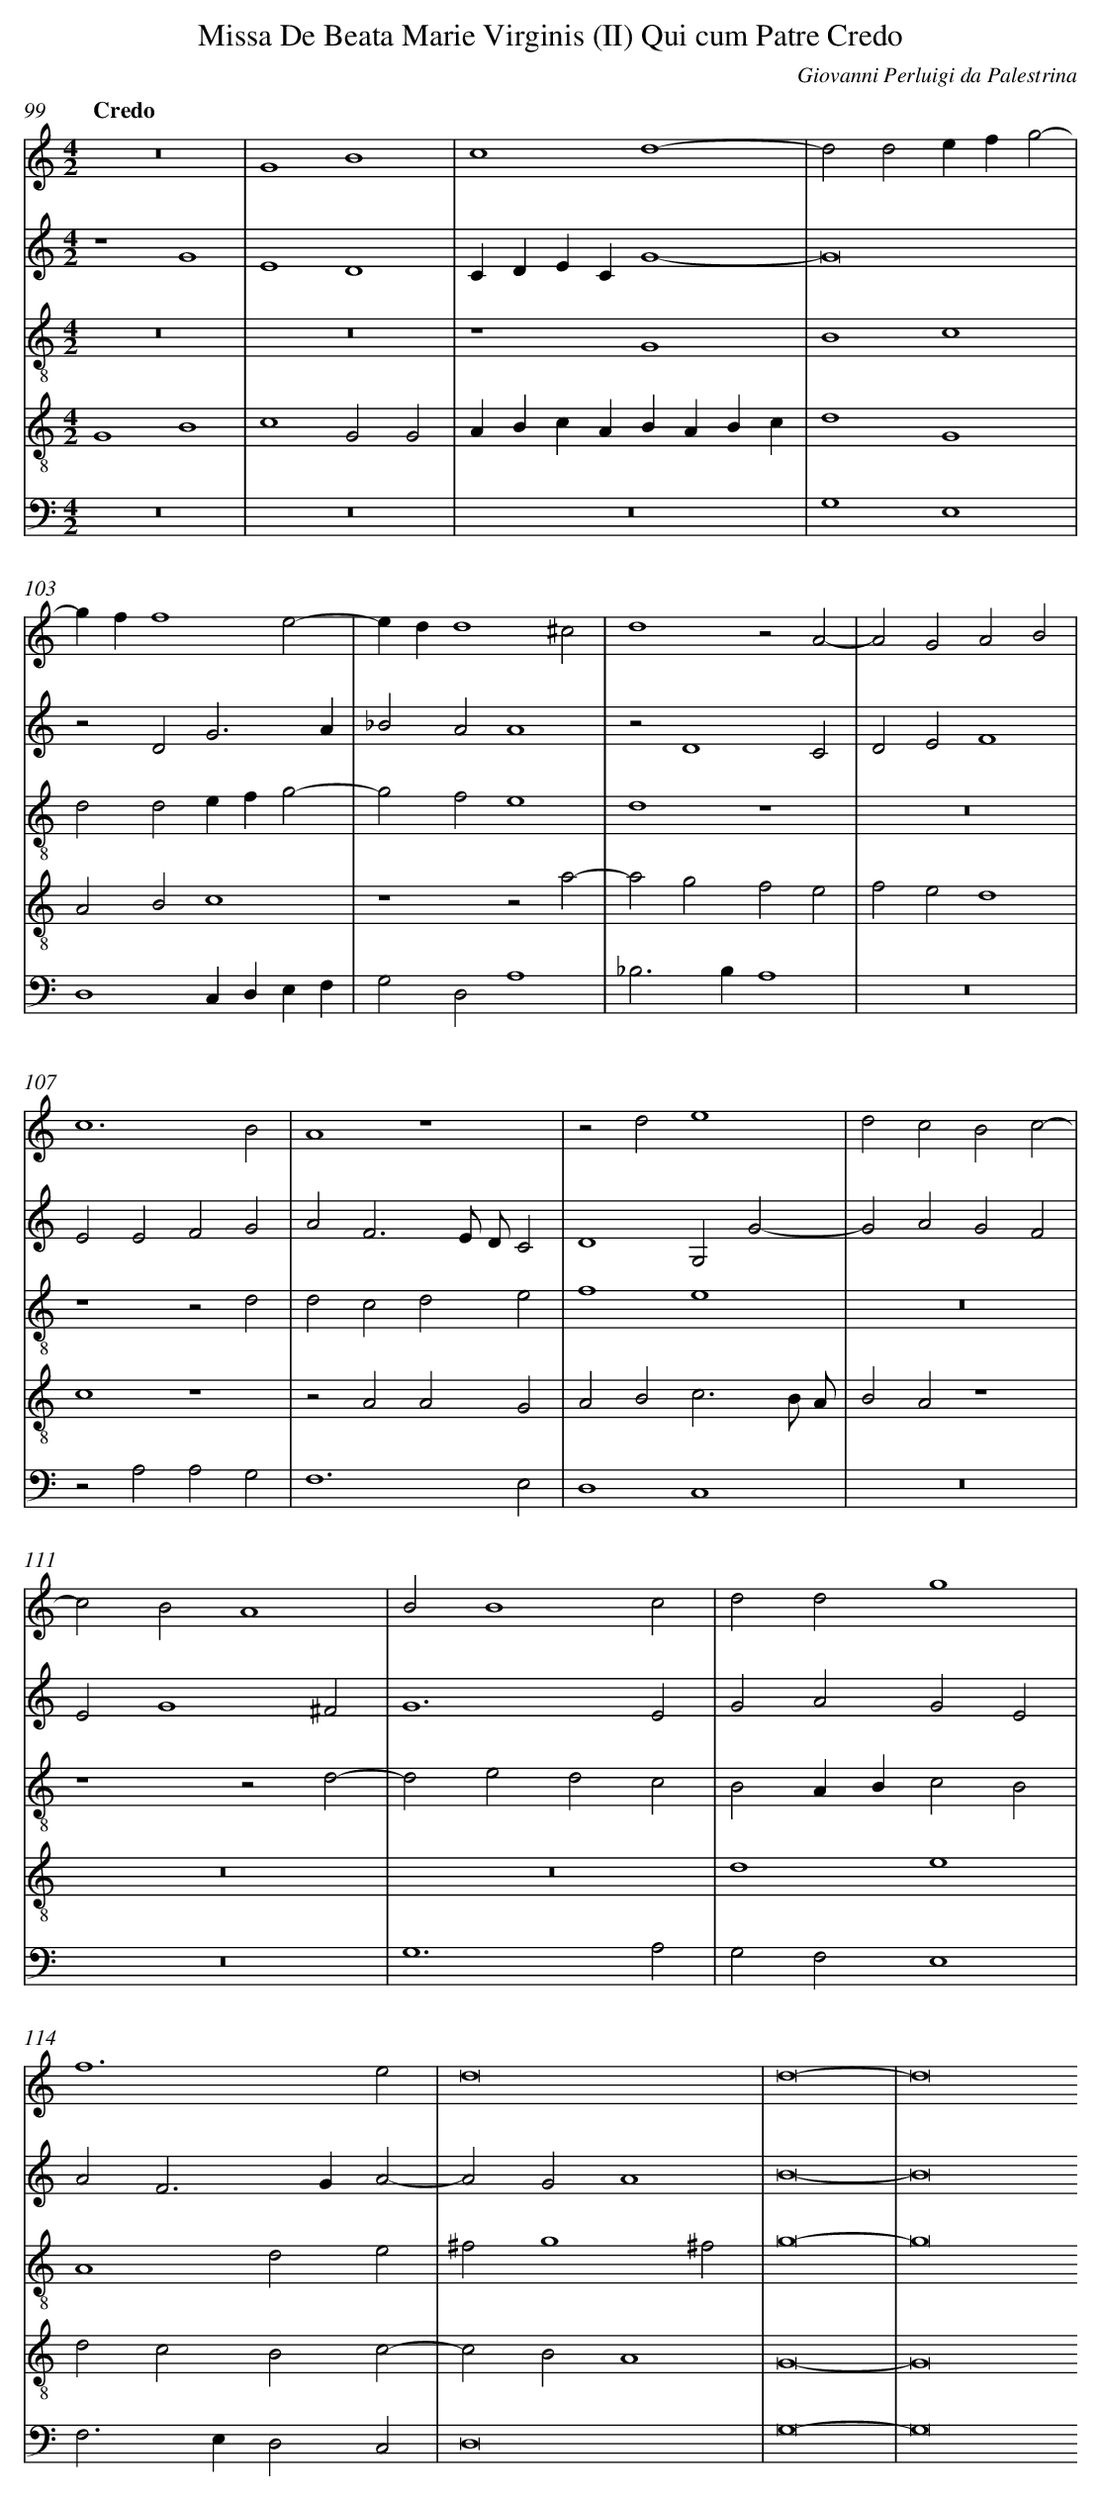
X:1
T: Missa De Beata Marie Virginis (II) Qui cum Patre Credo
C: Giovanni Perluigi da Palestrina
L: 1/4
M: 4/2
Q: "Credo"
V: 1 clef=treble
V: 2 clef=treble
V: 3 clef=treble-8
V: 4 clef=treble-8
V: 5 clef=bass
K: C
[V:1] z8 |
[V:2] z4G4 |
[V:3] z8 |
[V:4] G4B4 |
[V:5] z8 |
[V:1] G4B4 |
[V:2] E4D4 |
[V:3] z8 |
[V:4] c4G2G2 |
[V:5] z8 |
[V:1] c4d4- |
[V:2] CDECG4- |
[V:3] z4G4 |
[V:4] ABcABABc |
[V:5] z8 |
[V:1] d2d2efg2- |
[V:2] G8 |
[V:3] B4c4 |
[V:4] d4G4 |
[V:5] G,4E,4 |
[V:1] gff4e2- |
[V:2] z2D2G3A |
[V:3] d2d2efg2- |
[V:4] A2B2c4 |
[V:5] D,4C,D,E,F, |
[V:1] edd4^c2 |
[V:2] _B2A2A4 |
[V:3] g2f2e4 |
[V:4] z4z2a2- |
[V:5] G,2D,2A,4 |
[V:1] d4z2A2- |
[V:2] z2D4C2 |
[V:3] d4z4 |
[V:4] a2g2f2e2 |
[V:5] _B,2>B,2A,4 |
[V:1] A2G2A2B2 |
[V:2] D2E2F4 |
[V:3] z8 |
[V:4] f2e2d4 |
[V:5] z8 |
[V:1] c6B2 |
[V:2] E2E2F2G2 |
[V:3] z4z2d2 |
[V:4] c4z4 |
[V:5] z2A,2A,2G,2 |
[V:1] A4z4 |
[V:2] A2F3E/ D/C2 |
[V:3] d2c2d2e2 |
[V:4] z2A2A2G2 |
[V:5] F,6E,2 |
[V:1] z2d2e4 |
[V:2] D4G,2G2- |
[V:3] f4e4 |
[V:4] A2B2c3B/ A/ |
[V:5] D,4C,4 |
[V:1] d2c2B2c2- |
[V:2] G2A2G2F2 |
[V:3] z8 |
[V:4] B2A2z4 |
[V:5] z8 |
[V:1] c2B2A4 |
[V:2] E2G4^F2 |
[V:3] z4z2d2- |
[V:4] z8 |
[V:5] z8 |
[V:1] B2B4c2 |
[V:2] G6E2 |
[V:3] d2e2d2c2 |
[V:4] z8 |
[V:5] G,6A,2 |
[V:1] d2d2g4 |
[V:2] G2A2G2E2 |
[V:3] B2ABc2B2 |
[V:4] d4e4 |
[V:5] G,2F,2E,4 |
[V:1] f6e2 |
[V:2] A2F2>G2A2- |
[V:3] A4d2e2 |
[V:4] d2c2B2c2- |
[V:5] F,2>E,2D,2C,2 |
[V:1] d8 |
[V:2] A2G2A4 |
[V:3] ^f2g4^f2 |
[V:4] c2B2A4 |
[V:5] D,8 |
[V:1] d8- |
[V:2] B8- |
[V:3] g8- |
[V:4] G8- |
[V:5] G,8- |
[V:1] d8
[V:2] B8
[V:3] g8
[V:4] G8
[V:5] G,8
